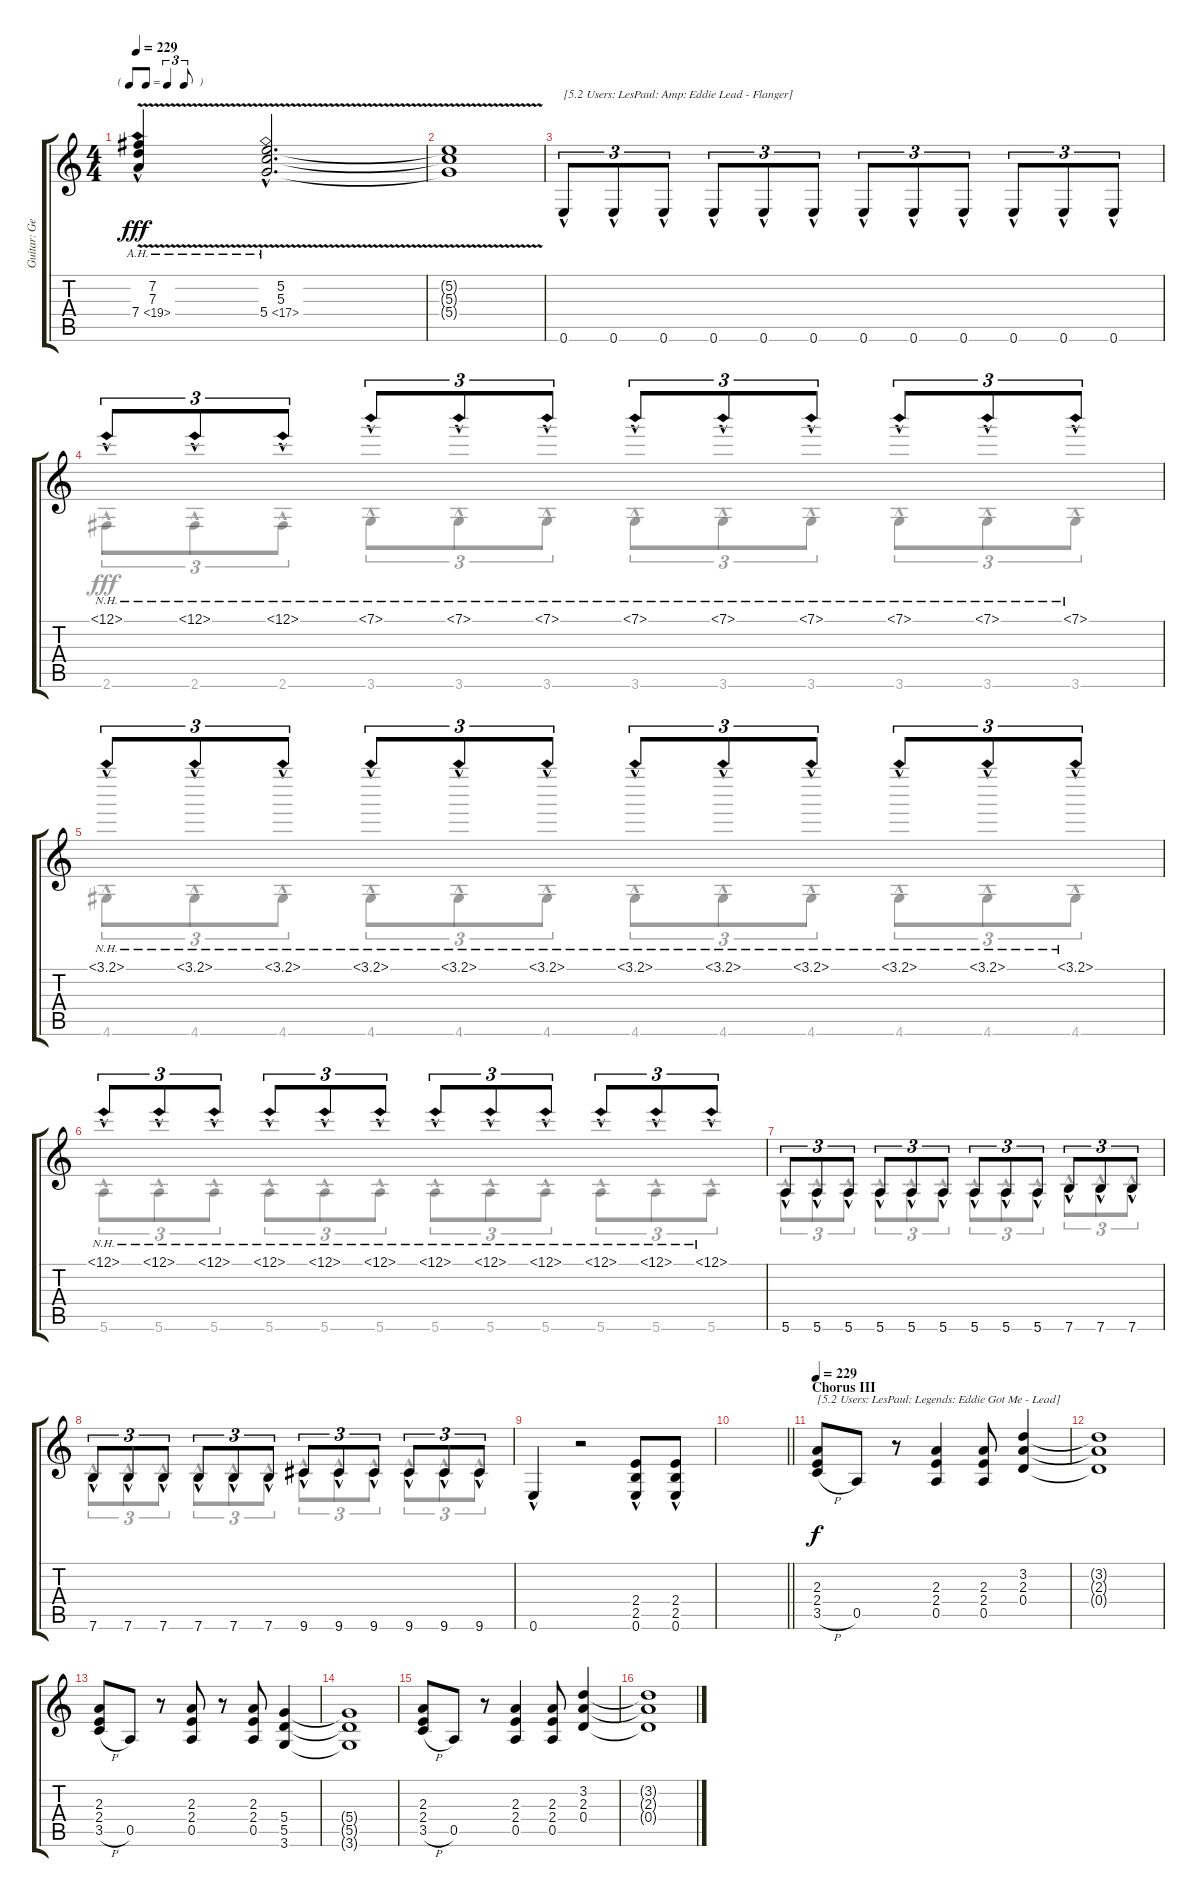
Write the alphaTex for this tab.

\track ("Guitar: George" "Guitar: Ge") {instrument distortionguitar}
\staff {score tabs}
\tuning (E4 B3 G3 D3 A2 E2) {hide}
\voice
\ts (4 4)
\tf triplet8th
\tempo 229
\clef g2
\ks c
(7.2 7.3{v hac} 7.4{ah 12 v hac}).4{dy fff} (5.2 5.3 5.4{ah 12 v hac}).2{d} |
(5.2{t} 5.3{t} 5.4{t}).1 |
0.6{hac}.8{tu (3 2) txt "[5.2 Users: LesPaul: Amp: Eddie Lead - Flanger]" instrument overdrivenguitar} 0.6{hac}.8{tu (3 2)} 0.6{hac}.8{tu (3 2)} 0.6{hac}.8{tu (3 2)} 0.6{hac}.8{tu (3 2)} 0.6{hac}.8{tu (3 2)} 0.6{hac}.8{tu (3 2)} 0.6{hac}.8{tu (3 2)} 0.6{hac}.8{tu (3 2)} 0.6{hac}.8{tu (3 2)} 0.6{hac}.8{tu (3 2)} 0.6{hac}.8{tu (3 2)} |
12.1{nh hac}.8{tu (3 2)} 12.1{nh hac}.8{tu (3 2)} 12.1{nh hac}.8{tu (3 2)} 7.1{nh hac}.8{tu (3 2)} 7.1{nh hac}.8{tu (3 2)} 7.1{nh hac}.8{tu (3 2)} 7.1{nh hac}.8{tu (3 2)} 7.1{nh hac}.8{tu (3 2)} 7.1{nh hac}.8{tu (3 2)} 7.1{nh hac}.8{tu (3 2)} 7.1{nh hac}.8{tu (3 2)} 7.1{nh hac}.8{tu (3 2)} |
3.1{nh hac}.8{tu (3 2)} 3.1{nh hac}.8{tu (3 2)} 3.1{nh hac}.8{tu (3 2)} 3.1{nh hac}.8{tu (3 2)} 3.1{nh hac}.8{tu (3 2)} 3.1{nh hac}.8{tu (3 2)} 3.1{nh hac}.8{tu (3 2)} 3.1{nh hac}.8{tu (3 2)} 3.1{nh hac}.8{tu (3 2)} 3.1{nh hac}.8{tu (3 2)} 3.1{nh hac}.8{tu (3 2)} 3.1{nh hac}.8{tu (3 2)} |
0.1{nh hac}.8{tu (3 2)} 0.1{nh hac}.8{tu (3 2)} 0.1{nh hac}.8{tu (3 2)} 0.1{nh hac}.8{tu (3 2)} 0.1{nh hac}.8{tu (3 2)} 0.1{nh hac}.8{tu (3 2)} 0.1{nh hac}.8{tu (3 2)} 0.1{nh hac}.8{tu (3 2)} 0.1{nh hac}.8{tu (3 2)} 0.1{nh hac}.8{tu (3 2)} 0.1{nh hac}.8{tu (3 2)} 0.1{nh hac}.8{tu (3 2)} |
5.6{hac}.8{tu (3 2)} 5.6{hac}.8{tu (3 2)} 5.6{hac}.8{tu (3 2)} 5.6{hac}.8{tu (3 2)} 5.6{hac}.8{tu (3 2)} 5.6{hac}.8{tu (3 2)} 5.6{hac}.8{tu (3 2)} 5.6{hac}.8{tu (3 2)} 5.6{hac}.8{tu (3 2)} 7.6{hac}.8{tu (3 2)} 7.6{hac}.8{tu (3 2)} 7.6{hac}.8{tu (3 2)} |
7.6{hac}.8{tu (3 2)} 7.6{hac}.8{tu (3 2)} 7.6{hac}.8{tu (3 2)} 7.6{hac}.8{tu (3 2)} 7.6{hac}.8{tu (3 2)} 7.6{hac}.8{tu (3 2)} 9.6{hac}.8{tu (3 2)} 9.6{hac}.8{tu (3 2)} 9.6{hac}.8{tu (3 2)} 9.6{hac}.8{tu (3 2)} 9.6{hac}.8{tu (3 2)} 9.6{hac}.8{tu (3 2)} |
0.6{hac}.4 r.2 (2.4{hac} 2.5{hac} 0.6{hac}).8 (2.4{hac} 2.5{hac} 0.6{hac}).8 |
\barLineRight lightlight
|
\section ("" "Chorus III")
\tempo 229
(2.3 2.4 3.5{h}).8{txt "[5.2 Users: LesPaul: Legends: Eddie Got Me - Lead]" dy f volume 13 instrument distortionguitar} 0.5.8 r.8 (2.3 2.4 0.5).4 (2.3 2.4 0.5).8 (3.2 2.3 0.4).4 |
(3.2{t} 2.3{t} 0.4{t}).1 |
(2.3 2.4 3.5{h}).8 0.5.8 r.8 (2.3 2.4 0.5).8 r.8 (2.3 2.4 0.5).8 (5.4 5.5 3.6).4 |
(5.4{t} 5.5{t} 3.6{t}).1 |
(2.3 2.4 3.5{h}).8 0.5.8 r.8 (2.3 2.4 0.5).4 (2.3 2.4 0.5).8 (3.2 2.3 0.4).4 |
(3.2{t} 2.3{t} 0.4{t}).1
\voice
\clef g2
\ottava regular
\simile none
\ks c
|
|
|
2.6{hac}.8{tu (3 2) dy fff} 2.6{hac}.8{tu (3 2)} 2.6{hac}.8{tu (3 2)} 3.6{hac}.8{tu (3 2)} 3.6{hac}.8{tu (3 2)} 3.6{hac}.8{tu (3 2)} 3.6{hac}.8{tu (3 2)} 3.6{hac}.8{tu (3 2)} 3.6{hac}.8{tu (3 2)} 3.6{hac}.8{tu (3 2)} 3.6{hac}.8{tu (3 2)} 3.6{hac}.8{tu (3 2)} |
4.6{hac}.8{tu (3 2)} 4.6{hac}.8{tu (3 2)} 4.6{hac}.8{tu (3 2)} 4.6{hac}.8{tu (3 2)} 4.6{hac}.8{tu (3 2)} 4.6{hac}.8{tu (3 2)} 4.6{hac}.8{tu (3 2)} 4.6{hac}.8{tu (3 2)} 4.6{hac}.8{tu (3 2)} 4.6{hac}.8{tu (3 2)} 4.6{hac}.8{tu (3 2)} 4.6{hac}.8{tu (3 2)} |
5.6{hac}.8{tu (3 2)} 5.6{hac}.8{tu (3 2)} 5.6{hac}.8{tu (3 2)} 5.6{hac}.8{tu (3 2)} 5.6{hac}.8{tu (3 2)} 5.6{hac}.8{tu (3 2)} 5.6{hac}.8{tu (3 2)} 5.6{hac}.8{tu (3 2)} 5.6{hac}.8{tu (3 2)} 5.6{hac}.8{tu (3 2)} 5.6{hac}.8{tu (3 2)} 5.6{hac}.8{tu (3 2)} |
5.6{hac}.8{tu (3 2)} 5.6{hac}.8{tu (3 2)} 5.6{hac}.8{tu (3 2)} 5.6{hac}.8{tu (3 2)} 5.6{hac}.8{tu (3 2)} 5.6{hac}.8{tu (3 2)} 5.6{hac}.8{tu (3 2)} 5.6{hac}.8{tu (3 2)} 5.6{hac}.8{tu (3 2)} 7.6{hac}.8{tu (3 2)} 7.6{hac}.8{tu (3 2)} 7.6{hac}.8{tu (3 2)} |
7.6{hac}.8{tu (3 2)} 7.6{hac}.8{tu (3 2)} 7.6{hac}.8{tu (3 2)} 7.6{hac}.8{tu (3 2)} 7.6{hac}.8{tu (3 2)} 7.6{hac}.8{tu (3 2)} 9.6{hac}.8{tu (3 2)} 9.6{hac}.8{tu (3 2)} 9.6{hac}.8{tu (3 2)} 9.6{hac}.8{tu (3 2)} 9.6{hac}.8{tu (3 2)} 9.6{hac}.8{tu (3 2)} |
|
\barLineRight lightlight
|
|
|
|
|
|
